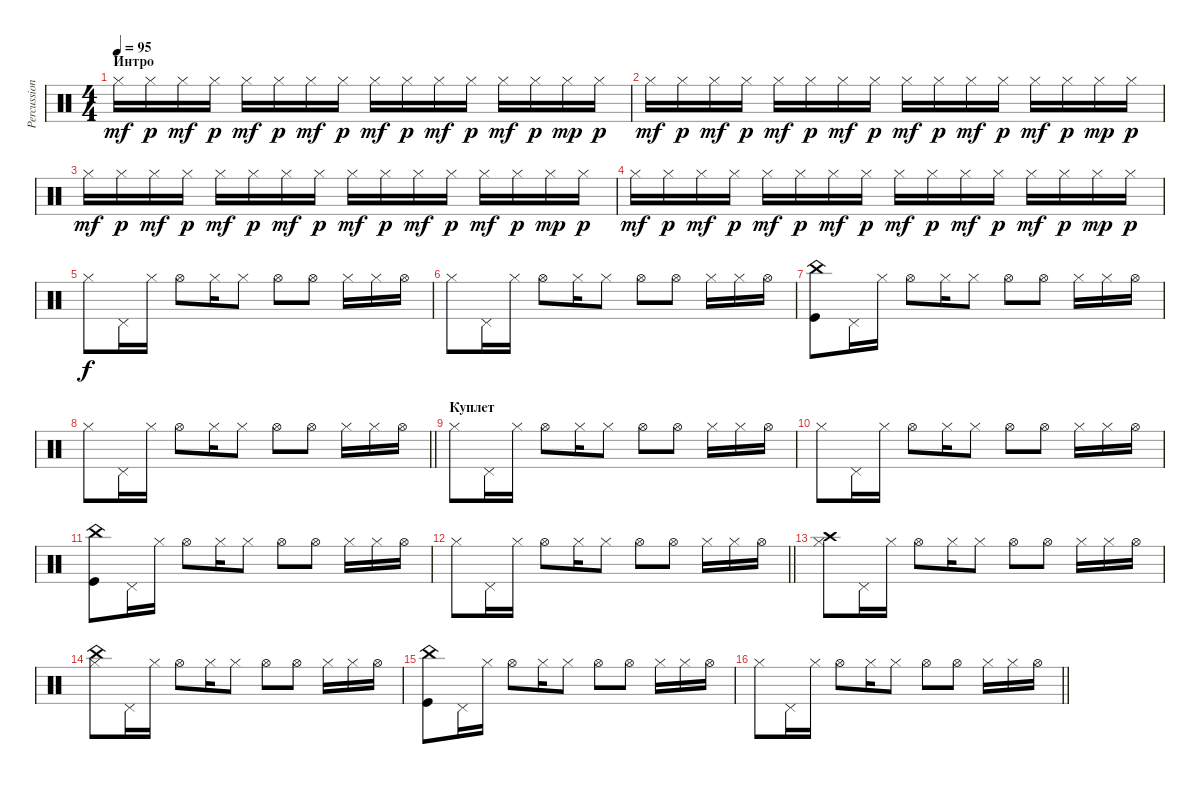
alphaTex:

\track ("Percussion" "Percussion") {instrument percussion}
\staff {score}
\articulation defaults
\ts (4 4)
\section ("" "Интро")
\tempo 95
\clef neutral
\ks c "Hi-Hat (closed)".16{dy mf} "Hi-Hat (closed)".16{dy p} "Hi-Hat (closed)".16{dy mf} "Hi-Hat (closed)".16{dy p} "Hi-Hat (closed)".16{dy mf} "Hi-Hat (closed)".16{dy p} "Hi-Hat (closed)".16{dy mf} "Hi-Hat (closed)".16{dy p} "Hi-Hat (closed)".16{dy mf} "Hi-Hat (closed)".16{dy p} "Hi-Hat (closed)".16{dy mf} "Hi-Hat (closed)".16{dy p} "Hi-Hat (closed)".16{dy mf} "Hi-Hat (closed)".16{dy p} "Hi-Hat (closed)".16{dy mp} "Hi-Hat (closed)".16{dy p}
|
"Hi-Hat (closed)".16{dy mf} "Hi-Hat (closed)".16{dy p} "Hi-Hat (closed)".16{dy mf} "Hi-Hat (closed)".16{dy p} "Hi-Hat (closed)".16{dy mf} "Hi-Hat (closed)".16{dy p} "Hi-Hat (closed)".16{dy mf} "Hi-Hat (closed)".16{dy p} "Hi-Hat (closed)".16{dy mf} "Hi-Hat (closed)".16{dy p} "Hi-Hat (closed)".16{dy mf} "Hi-Hat (closed)".16{dy p} "Hi-Hat (closed)".16{dy mf} "Hi-Hat (closed)".16{dy p} "Hi-Hat (closed)".16{dy mp} "Hi-Hat (closed)".16{dy p} |
"Hi-Hat (closed)".16{dy mf} "Hi-Hat (closed)".16{dy p} "Hi-Hat (closed)".16{dy mf} "Hi-Hat (closed)".16{dy p} "Hi-Hat (closed)".16{dy mf} "Hi-Hat (closed)".16{dy p} "Hi-Hat (closed)".16{dy mf} "Hi-Hat (closed)".16{dy p} "Hi-Hat (closed)".16{dy mf} "Hi-Hat (closed)".16{dy p} "Hi-Hat (closed)".16{dy mf} "Hi-Hat (closed)".16{dy p} "Hi-Hat (closed)".16{dy mf} "Hi-Hat (closed)".16{dy p} "Hi-Hat (closed)".16{dy mp} "Hi-Hat (closed)".16{dy p} |
"Hi-Hat (closed)".16{dy mf} "Hi-Hat (closed)".16{dy p} "Hi-Hat (closed)".16{dy mf} "Hi-Hat (closed)".16{dy p} "Hi-Hat (closed)".16{dy mf} "Hi-Hat (closed)".16{dy p} "Hi-Hat (closed)".16{dy mf} "Hi-Hat (closed)".16{dy p} "Hi-Hat (closed)".16{dy mf} "Hi-Hat (closed)".16{dy p} "Hi-Hat (closed)".16{dy mf} "Hi-Hat (closed)".16{dy p} "Hi-Hat (closed)".16{dy mf} "Hi-Hat (closed)".16{dy p} "Hi-Hat (closed)".16{dy mp} "Hi-Hat (closed)".16{dy p} |
"Hi-Hat (closed)".8{dy f volume 6} "Pedal Hi-Hat (hit)".16 "Hi-Hat (closed)".16 "Hi-Hat (open)".8 "Hi-Hat (closed)".16 "Hi-Hat (closed)".8 "Hi-Hat (open)".8 "Hi-Hat (open)".8 "Hi-Hat (closed)".16 "Hi-Hat (closed)".16 "Hi-Hat (open)".16 |
"Hi-Hat (closed)".8{volume 6} "Pedal Hi-Hat (hit)".16 "Hi-Hat (closed)".16 "Hi-Hat (open)".8 "Hi-Hat (closed)".16 "Hi-Hat (closed)".8 "Hi-Hat (open)".8 "Hi-Hat (open)".8 "Hi-Hat (closed)".16 "Hi-Hat (closed)".16 "Hi-Hat (open)".16 |
("China (hit)" "Kick (hit)").8{volume 6} "Pedal Hi-Hat (hit)".16 "Hi-Hat (closed)".16 "Hi-Hat (open)".8 "Hi-Hat (closed)".16 "Hi-Hat (closed)".8 "Hi-Hat (open)".8 "Hi-Hat (open)".8 "Hi-Hat (closed)".16 "Hi-Hat (closed)".16 "Hi-Hat (open)".16 |
\barLineRight lightlight "Hi-Hat (closed)".8{volume 6} "Pedal Hi-Hat (hit)".16 "Hi-Hat (closed)".16 "Hi-Hat (open)".8 "Hi-Hat (closed)".16 "Hi-Hat (closed)".8 "Hi-Hat (open)".8 "Hi-Hat (open)".8 "Hi-Hat (closed)".16 "Hi-Hat (closed)".16 "Hi-Hat (open)".16
|
\section ("" "Куплет")
"Hi-Hat (closed)".8{volume 6} "Pedal Hi-Hat (hit)".16 "Hi-Hat (closed)".16 "Hi-Hat (open)".8 "Hi-Hat (closed)".16 "Hi-Hat (closed)".8 "Hi-Hat (open)".8 "Hi-Hat (open)".8 "Hi-Hat (closed)".16 "Hi-Hat (closed)".16 "Hi-Hat (open)".16 |
"Hi-Hat (closed)".8{volume 6} "Pedal Hi-Hat (hit)".16 "Hi-Hat (closed)".16 "Hi-Hat (open)".8 "Hi-Hat (closed)".16 "Hi-Hat (closed)".8 "Hi-Hat (open)".8 "Hi-Hat (open)".8 "Hi-Hat (closed)".16 "Hi-Hat (closed)".16 "Hi-Hat (open)".16 |
("China (hit)" "Kick (hit)").8{volume 6} "Pedal Hi-Hat (hit)".16 "Hi-Hat (closed)".16 "Hi-Hat (open)".8 "Hi-Hat (closed)".16 "Hi-Hat (closed)".8 "Hi-Hat (open)".8 "Hi-Hat (open)".8 "Hi-Hat (closed)".16 "Hi-Hat (closed)".16 "Hi-Hat (open)".16 |
\barLineRight lightlight "Hi-Hat (closed)".8{volume 6} "Pedal Hi-Hat (hit)".16 "Hi-Hat (closed)".16 "Hi-Hat (open)".8 "Hi-Hat (closed)".16 "Hi-Hat (closed)".8 "Hi-Hat (open)".8 "Hi-Hat (open)".8 "Hi-Hat (closed)".16 "Hi-Hat (closed)".16 "Hi-Hat (open)".16
|
("Hi-Hat (closed)" "Crash high (hit)").8{volume 6} "Pedal Hi-Hat (hit)".16 "Hi-Hat (closed)".16 "Hi-Hat (open)".8 "Hi-Hat (closed)".16 "Hi-Hat (closed)".8 "Hi-Hat (open)".8 "Hi-Hat (open)".8 "Hi-Hat (closed)".16 "Hi-Hat (closed)".16 "Hi-Hat (open)".16 |
("Hi-Hat (closed)" "China (hit)").8{volume 6} "Pedal Hi-Hat (hit)".16 "Hi-Hat (closed)".16 "Hi-Hat (open)".8 "Hi-Hat (closed)".16 "Hi-Hat (closed)".8 "Hi-Hat (open)".8 "Hi-Hat (open)".8 "Hi-Hat (closed)".16 "Hi-Hat (closed)".16 "Hi-Hat (open)".16 |
("China (hit)" "Kick (hit)").8{volume 6} "Pedal Hi-Hat (hit)".16 "Hi-Hat (closed)".16 "Hi-Hat (open)".8 "Hi-Hat (closed)".16 "Hi-Hat (closed)".8 "Hi-Hat (open)".8 "Hi-Hat (open)".8 "Hi-Hat (closed)".16 "Hi-Hat (closed)".16 "Hi-Hat (open)".16 |
\barLineRight lightlight "Hi-Hat (closed)".8{volume 6} "Pedal Hi-Hat (hit)".16 "Hi-Hat (closed)".16 "Hi-Hat (open)".8 "Hi-Hat (closed)".16 "Hi-Hat (closed)".8 "Hi-Hat (open)".8 "Hi-Hat (open)".8 "Hi-Hat (closed)".16 "Hi-Hat (closed)".16 "Hi-Hat (open)".16
